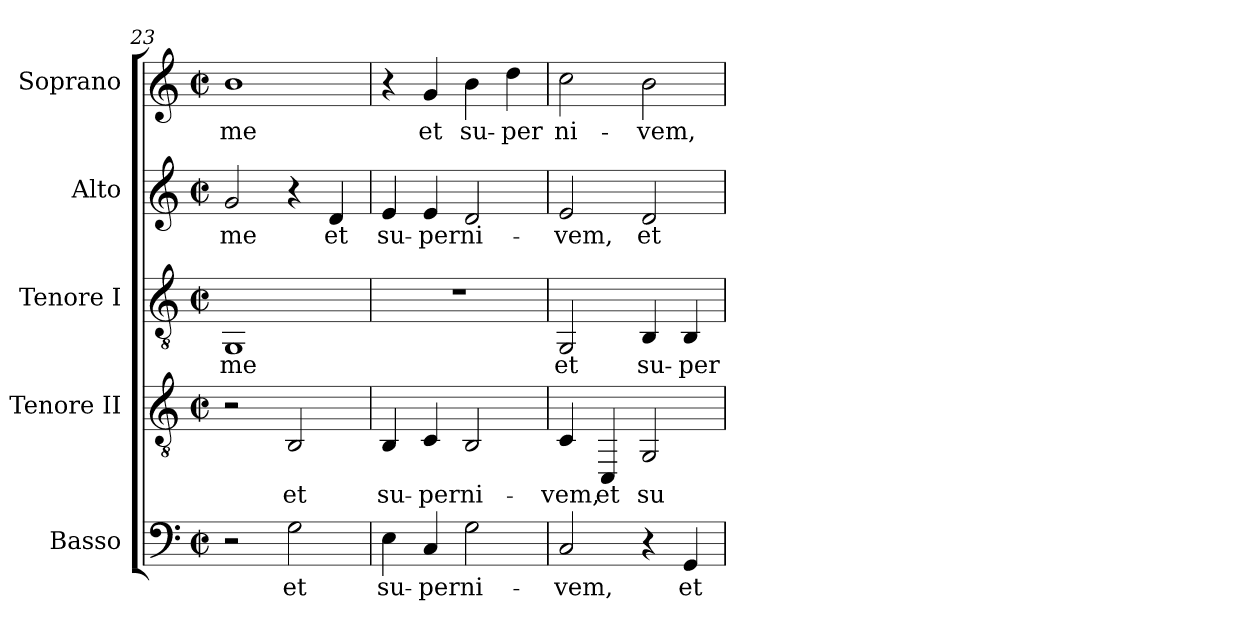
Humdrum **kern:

**kern	**text	**kern	**text	**kern	**text	**kern	**text	**kern	**text
*part5	*part5	*part4	*part4	*part3	*part3	*part2	*part2	*part1	*part1
*staff5	*staff5	*staff4	*staff4	*staff3	*staff3	*staff2	*staff2	*staff1	*staff1
*I"Basso	*	*I"Tenore II	*	*I"Tenore I	*	*I"Alto	*	*I"Soprano	*
*I'B.	*	*I'T.	*	*I'T.	*	*I'A.	*	*I'S.	*
*clefF4	*	*clefGv2	*	*clefGv2	*	*clefG2	*	*clefG2	*
*k[]	*	*k[]	*	*k[]	*	*k[]	*	*k[]	*
*C:	*	*C:	*	*C:	*	*C:	*	*C:	*
*M2/2	*	*M2/2	*	*M2/2	*	*M2/2	*	*M2/2	*
*met(c|)	*	*met(c|)	*	*met(c|)	*	*met(c|)	*	*met(c|)	*
=23	=23	=23	=23	=23	=23	=23	=23	=23	=23
!	!	!	!	!	!LO:LY:b:color=#000000	!	!	!	!
!	!	!	!	!	!	!	!LO:LY:b:color=#000000	!	!
!	!	!	!	!	!	!	!	!	!LO:LY:b:color=#000000
2r	.	2r	.	1GGi	me	2gi/	me	1bi	me
!	!LO:LY:b:color=#000000	!	!	!	!	!	!	!	!
!	!	!	!LO:LY:b:color=#000000	!	!	!	!	!	!
2Gi\	et	2BBi/	et	.	.	4r	.	.	.
!	!	!	!	!	!	!	!LO:LY:b:color=#000000	!	!
.	.	.	.	.	.	4di/	et	.	.
=24	=24	=24	=24	=24	=24	=24	=24	=24	=24
!	!LO:LY:b:color=#000000	!	!	!	!	!	!	!	!
!	!	!	!LO:LY:b:color=#000000	!	!	!	!	!	!
!	!	!	!	!	!	!	!LO:LY:b:color=#000000	!	!
4Ei\	su-	4BBi/	su-	1r	.	4ei/	su-	4r	.
!	!LO:LY:b:color=#000000	!	!	!	!	!	!	!	!
!	!	!	!LO:LY:b:color=#000000	!	!	!	!	!	!
!	!	!	!	!	!	!	!LO:LY:b:color=#000000	!	!
!	!	!	!	!	!	!	!	!	!LO:LY:b:color=#000000
4Ci/	-per	4Ci/	-per	.	.	4ei/	-per	4gi/	et
!	!LO:LY:b:color=#000000	!	!	!	!	!	!	!	!
!	!	!	!LO:LY:b:color=#000000	!	!	!	!	!	!
!	!	!	!	!	!	!	!LO:LY:b:color=#000000	!	!
!	!	!	!	!	!	!	!	!	!LO:LY:b:color=#000000
2Gi\	ni-	2BBi/	ni-	.	.	2di/	ni-	4bi\	su-
!	!	!	!	!	!	!	!	!	!LO:LY:b:color=#000000
.	.	.	.	.	.	.	.	4ddi\	-per
=25	=25	=25	=25	=25	=25	=25	=25	=25	=25
!	!LO:LY:b:color=#000000	!	!	!	!	!	!	!	!
!	!	!	!LO:LY:b:color=#000000	!	!	!	!	!	!
!	!	!	!	!	!LO:LY:b:color=#000000	!	!	!	!
!	!	!	!	!	!	!	!LO:LY:b:color=#000000	!	!
!	!	!	!	!	!	!	!	!	!LO:LY:b:color=#000000
2Ci/	-vem,	4Ci/	-vem,	2GGi/	et	2ei/	-vem,	2cci\	ni-
!	!	!	!LO:LY:b:color=#000000	!	!	!	!	!	!
.	.	4CCi/	et	.	.	.	.	.	.
!	!	!	!LO:LY:b:color=#000000	!	!	!	!	!	!
!	!	!	!	!	!LO:LY:b:color=#000000	!	!	!	!
!	!	!	!	!	!	!	!LO:LY:b:color=#000000	!	!
!	!	!	!	!	!	!	!	!	!LO:LY:b:color=#000000
4r	.	2GGi/	su-	4BBi/	su-	2di/	et	2bi\	-vem,
!	!LO:LY:b:color=#000000	!	!	!	!	!	!	!	!
!	!	!	!	!	!LO:LY:b:color=#000000	!	!	!	!
4GGi/	et	.	.	4BBi/	-per	.	.	.	.
=	=	=	=	=	=	=	=	=	=
*-	*-	*-	*-	*-	*-	*-	*-	*-	*-
